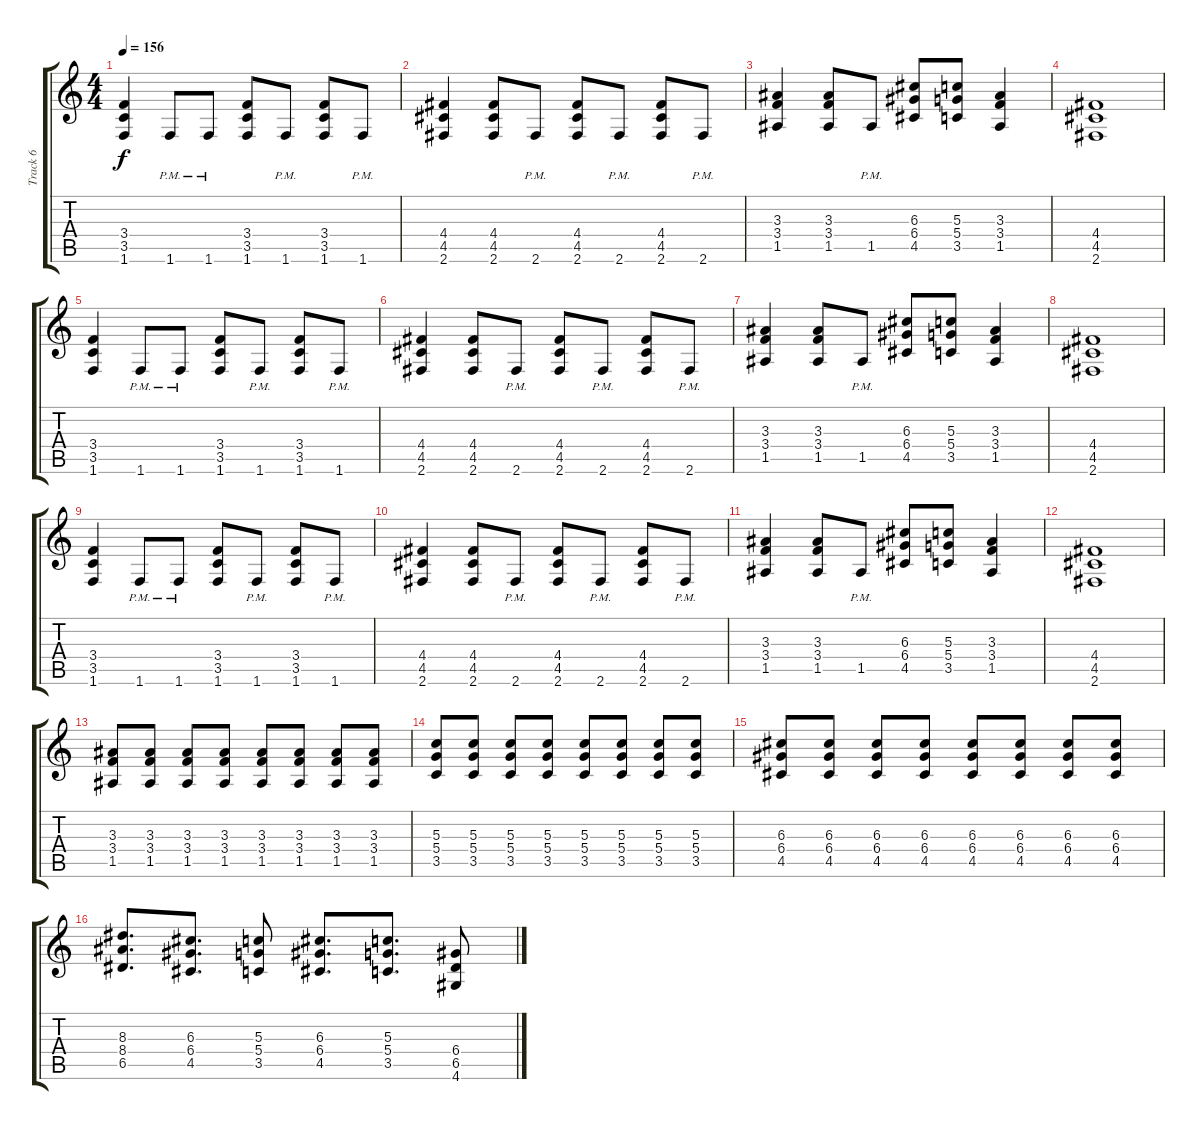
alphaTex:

\track ("Track 6" "Track 6") {instrument overdrivenguitar}
\staff {score tabs}
\tuning (E4 B3 G3 D3 A2 E2) {hide}
\ts (4 4)
\tempo 156
\clef g2
\ks c
(3.4 3.5 1.6).4{dy f} 1.6{pm}.8 1.6{pm}.8 (3.4 3.5 1.6).8 1.6{pm}.8 (3.4 3.5 1.6).8 1.6{pm}.8 |
(4.4 4.5 2.6).4 (4.4 4.5 2.6).8 2.6{pm}.8 (4.4 4.5 2.6).8 2.6{pm}.8 (4.4 4.5 2.6).8 2.6{pm}.8 |
(3.3 3.4 1.5).4 (3.3 3.4 1.5).8 1.5{pm}.8 (6.3 6.4 4.5).8 (5.3 5.4 3.5).8 (3.3 3.4 1.5).4 |
(4.4 4.5 2.6).1 |
(3.4 3.5 1.6).4 1.6{pm}.8 1.6{pm}.8 (3.4 3.5 1.6).8 1.6{pm}.8 (3.4 3.5 1.6).8 1.6{pm}.8 |
(4.4 4.5 2.6).4 (4.4 4.5 2.6).8 2.6{pm}.8 (4.4 4.5 2.6).8 2.6{pm}.8 (4.4 4.5 2.6).8 2.6{pm}.8 |
(3.3 3.4 1.5).4 (3.3 3.4 1.5).8 1.5{pm}.8 (6.3 6.4 4.5).8 (5.3 5.4 3.5).8 (3.3 3.4 1.5).4 |
(4.4 4.5 2.6).1 |
(3.4 3.5 1.6).4 1.6{pm}.8 1.6{pm}.8 (3.4 3.5 1.6).8 1.6{pm}.8 (3.4 3.5 1.6).8 1.6{pm}.8 |
(4.4 4.5 2.6).4 (4.4 4.5 2.6).8 2.6{pm}.8 (4.4 4.5 2.6).8 2.6{pm}.8 (4.4 4.5 2.6).8 2.6{pm}.8 |
(3.3 3.4 1.5).4 (3.3 3.4 1.5).8 1.5{pm}.8 (6.3 6.4 4.5).8 (5.3 5.4 3.5).8 (3.3 3.4 1.5).4 |
(4.4 4.5 2.6).1 |
(3.3 3.4 1.5).8 (3.3 3.4 1.5).8 (3.3 3.4 1.5).8 (3.3 3.4 1.5).8 (3.3 3.4 1.5).8 (3.3 3.4 1.5).8 (3.3 3.4 1.5).8 (3.3 3.4 1.5).8 |
(5.3 5.4 3.5).8 (5.3 5.4 3.5).8 (5.3 5.4 3.5).8 (5.3 5.4 3.5).8 (5.3 5.4 3.5).8 (5.3 5.4 3.5).8 (5.3 5.4 3.5).8 (5.3 5.4 3.5).8 |
(6.3 6.4 4.5).8 (6.3 6.4 4.5).8 (6.3 6.4 4.5).8 (6.3 6.4 4.5).8 (6.3 6.4 4.5).8 (6.3 6.4 4.5).8 (6.3 6.4 4.5).8 (6.3 6.4 4.5).8 |
(8.3 8.4 6.5).8{d} (6.3 6.4 4.5).8{d} (5.3 5.4 3.5).8 (6.3 6.4 4.5).8{d} (5.3 5.4 3.5).8{d} (6.4 6.5 4.6).8
